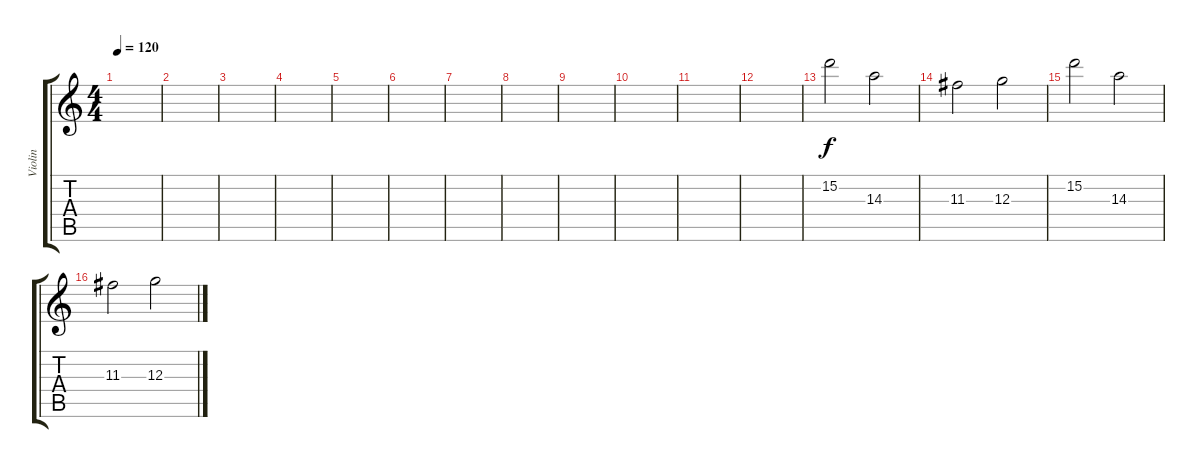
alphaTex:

\track ("Violin" "Violin") {instrument overdrivenguitar}
\staff {score tabs}
\tuning (E4 B3 G3 D3 A2 E2) {hide}
\ts (4 4)
\tempo 120
\clef g2
\ks c
|
|
|
|
|
|
|
|
|
|
|
|
15.2.2 14.3.2 |
11.3.2 12.3.2 |
15.2.2 14.3.2 |
11.3.2 12.3.2
